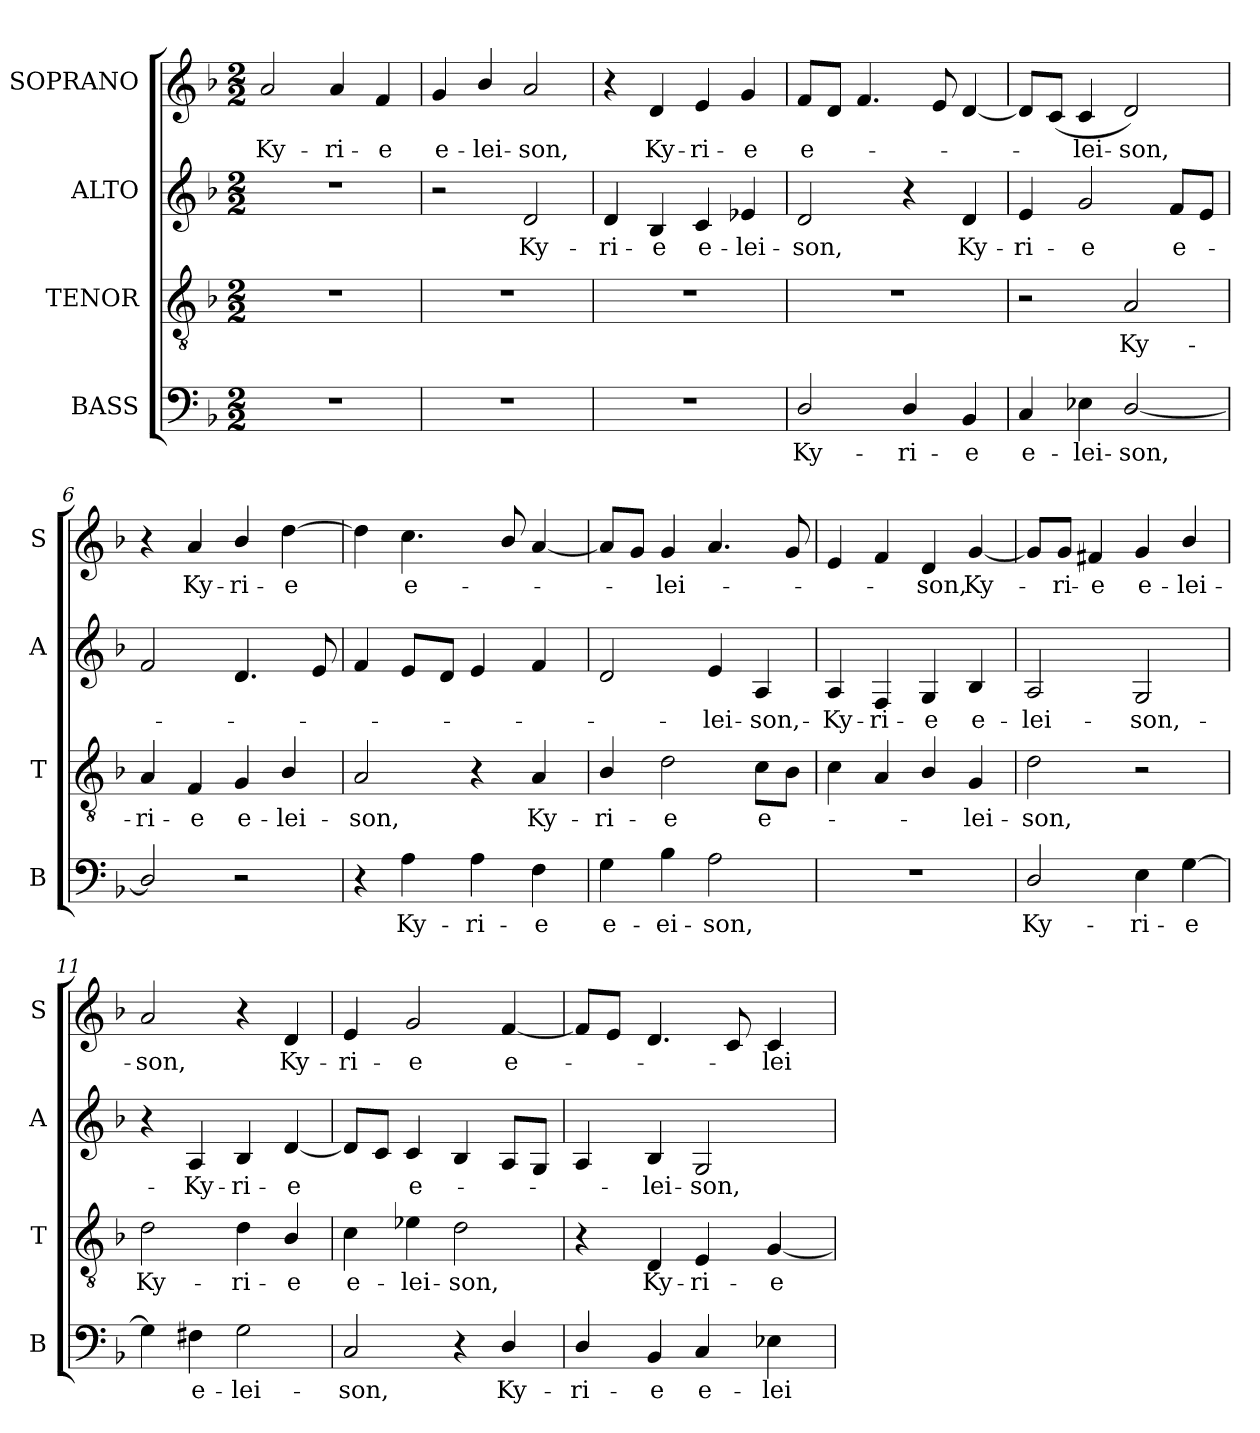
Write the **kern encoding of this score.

**kern	**text	**kern	**text	**kern	**text	**kern	**text
*part4	*part4	*part3	*part3	*part2	*part2	*part1	*part1
*staff4	*staff4	*staff3	*staff3	*staff2	*staff2	*staff1	*staff1
*I"BASS	*	*I"TENOR	*	*I"ALTO	*	*I"SOPRANO	*
*I'B	*	*I'T	*	*I'A	*	*I'S	*
!!LO:PB:g=z
*stria5	*	*stria5	*	*stria5	*	*stria5	*
*clefF4	*	*clefGv2	*	*clefG2	*	*clefG2	*
*k[b-]	*	*k[b-]	*	*k[b-]	*	*k[b-]	*
*F:	*	*F:	*	*F:	*	*F:	*
*M2/2	*	*M2/2	*	*M2/2	*	*M2/2	*
=1	=1	=1	=1	=1	=1	=1	=1
!	!	!	!	!	!	!	!LO:LY:b:cj
1r	.	1r	.	1r	.	2a/	Ky-
!	!	!	!	!	!	!	!LO:LY:b:cj
.	.	.	.	.	.	4a/	-ri-
!	!	!	!	!	!	!	!LO:LY:b:cj
.	.	.	.	.	.	4f/	-e
=2	=2	=2	=2	=2	=2	=2	=2
!	!	!	!	!	!	!	!LO:LY:b:cj
1r	.	1r	.	2r	.	4g/	e-
!	!	!	!	!	!	!	!LO:LY:b:cj
.	.	.	.	.	.	4b-/	-lei-
!	!	!	!	!	!LO:LY:b:cj	!	!LO:LY:b:cj
.	.	.	.	2d/	Ky-	2a/	-son,
=3	=3	=3	=3	=3	=3	=3	=3
!	!	!	!	!	!LO:LY:b:cj	!	!
1r	.	1r	.	4d/	-ri-	4r	.
!	!	!	!	!	!LO:LY:b:cj	!	!LO:LY:b:cj
.	.	.	.	4B-/	-e	4d/	Ky-
!	!	!	!	!	!LO:LY:b:cj	!	!LO:LY:b:cj
.	.	.	.	4c/	e-	4e/	-ri-
!	!	!	!	!	!LO:LY:b:cj	!	!LO:LY:b:cj
.	.	.	.	4e-X/	-lei-	4g/	-e
=4	=4	=4	=4	=4	=4	=4	=4
!	!LO:LY:b:cj	!	!	!	!LO:LY:b:cj	!	!LO:LY:b:rj
2D/	Ky-	1r	.	2d/	-son,	8f/L	e-
.	.	.	.	.	.	8d/J	.
.	.	.	.	.	.	4.f/	.
!	!LO:LY:b:cj	!	!	!	!	!	!
4D/	-ri-	.	.	4r	.	.	.
.	.	.	.	.	.	8e/	.
!	!LO:LY:b:cj	!	!	!	!LO:LY:b:cj	!	!
4BB-/	-e	.	.	4d/	Ky-	[<4d/	.
=5	=5	=5	=5	=5	=5	=5	=5
!	!LO:LY:b:cj	!	!	!	!LO:LY:b:cj	!	!
4C/	e-	2r	.	4e/	-ri-	8d/L]	.
.	.	.	.	.	.	(<8c/J	.
!	!LO:LY:b:cj	!	!	!	!LO:LY:b:cj	!	!LO:LY:b:cj
4E-X\	-lei-	.	.	2g/	-e	4c/	-lei-
!	!LO:LY:b	!	!LO:LY:b:cj	!	!	!	!LO:LY:b:cj
[<2D/	-son,	2A/	Ky-	.	.	2d/)	-son,
!	!	!	!	!	!LO:LY:b:rj	!	!
.	.	.	.	8f/L	e-	.	.
.	.	.	.	8e/J	.	.	.
=6	=6	=6	=6	=6	=6	=6	=6
!	!	!	!LO:LY:b:cj	!	!	!	!
2D/]	.	4A/	-ri-	2f/	.	4r	.
!	!	!	!LO:LY:b:cj	!	!	!	!LO:LY:b:cj
.	.	4F/	-e	.	.	4a/	Ky-
!	!	!	!LO:LY:b:cj	!	!	!	!LO:LY:b:cj
2r	.	4G/	e-	4.d/	.	4b-/	-ri-
!	!	!	!LO:LY:b:cj	!	!	!	!LO:LY:b:rj
.	.	4B-/	-lei-	.	.	[<4dd\	-e
.	.	.	.	8e/	.	.	.
!!LO:LB:g=z
=7	=7	=7	=7	=7	=7	=7	=7
!	!	!	!LO:LY:b:cj	!	!	!	!
*	*	*	*	*^	*	*	*
4r	.	2A/	-son,	4f/	4ryy	.	4dd\]	.
!	!LO:LY:b:cj	!	!	!	!	!	!	!LO:LY:b:rj
4A\	Ky-	.	.	8e/L	32ryy	.	4.cc\	e-
.	.	.	.	.	2ryy	.	.	.
.	.	.	.	8d/J	.	.	.	.
!	!LO:LY:b:cj	!	!	!	!	!	!	!
4A\	-ri-	4r	.	4e/	.	.	.	.
.	.	.	.	.	.	.	8b-/	.
!	!LO:LY:b:cj	!	!LO:LY:b:cj	!	!	!	!	!
4F\	-e	4A/	Ky-	4f/	.	.	[<4a/	.
.	.	.	.	.	8..ryy	.	.	.
=8	=8	=8	=8	=8	=8	=8	=8	=8
!	!LO:LY:b:cj	!	!LO:LY:b:cj	!	!	!	!	!
*	*	*	*	*v	*v	*	*	*
4G\	e-	4B-/	-ri-	2d/	.	8a/L]	.
.	.	.	.	.	.	8g/J	.
!	!LO:LY:b:cj	!	!LO:LY:b:cj	!	!	!	!LO:LY:b:cj
4B-\	-ei-	2d\	-e	.	.	4g/	-lei-
!	!LO:LY:b:cj	!	!	!	!LO:LY:b:cj	!	!
2A\	-son,	.	.	4e/	-lei-	4.a/	.
!	!	!	!LO:LY:b:rj	!	!LO:LY:b:cj	!	!
.	.	8c\L	e-	4A/	-son,-	.	.
.	.	8B-\J	.	.	.	8g/	.
=9	=9	=9	=9	=9	=9	=9	=9
!	!	!	!	!	!LO:LY:b:cj	!	!
1r	.	4c\	.	4A/	-Ky-	4e/	.
!	!	!	!	!	!LO:LY:b:cj	!	!
.	.	4A/	.	4F/	-ri-	4f/	.
!	!	!	!	!	!LO:LY:b:cj	!	!LO:LY:b:cj
.	.	4B-/	.	4G/	-e	4d/	-son,
!	!	!	!LO:LY:b:cj	!	!LO:LY:b:cj	!	!LO:LY:b:cj
.	.	4G/	-lei-	4B-/	e-	[<4g/	Ky-
=10	=10	=10	=10	=10	=10	=10	=10
!	!LO:LY:b:cj	!	!LO:LY:b:cj	!	!LO:LY:b:cj	!	!
2D/	Ky-	2d\	-son,	2A/	-lei-	8g/L]	.
!	!	!	!	!	!	!	!LO:LY:b:cj
.	.	.	.	.	.	8g/J	-ri-
!	!	!	!	!	!	!	!LO:LY:b:cj
.	.	.	.	.	.	4f#X/	-e
!	!LO:LY:b:cj	!	!	!	!LO:LY:b:cj	!	!LO:LY:b:cj
4E\	-ri-	2r	.	2G/	-son,-	4g/	e-
!	!LO:LY:b:rj	!	!	!	!	!	!LO:LY:b:cj
[>4G\	-e	.	.	.	.	4b-/	-lei-
=11	=11	=11	=11	=11	=11	=11	=11
!	!	!	!LO:LY:b:cj	!	!	!	!LO:LY:b:cj
4G\]	.	2d\	Ky-	4r	.	2a/	-son,
!	!LO:LY:b:cj	!	!	!	!LO:LY:b:cj	!	!
4F#X\	e-	.	.	4A/	-Ky-	.	.
!	!LO:LY:b:cj	!	!LO:LY:b:cj	!	!LO:LY:b:cj	!	!
2G\	-lei-	4d\	-ri-	4B-/	-ri-	4r	.
!	!	!	!LO:LY:b:cj	!	!LO:LY:b:rj	!	!LO:LY:b:cj
.	.	4B-/	-e	[<4d/	-e	4d/	Ky-
=12	=12	=12	=12	=12	=12	=12	=12
!	!LO:LY:b:cj	!	!LO:LY:b:cj	!	!	!	!LO:LY:b:cj
2C/	-son,	4c\	e-	8d/L]	.	4e/	-ri-
.	.	.	.	8c/J	.	.	.
!	!	!	!LO:LY:b:cj	!	!LO:LY:b:rj	!	!LO:LY:b:cj
.	.	4e-X\	-lei-	4c/	e-	2g/	-e
!	!	!	!LO:LY:b:cj	!	!	!	!
4r	.	2d\	-son,	4B-/	.	.	.
!	!LO:LY:b:cj	!	!	!	!	!	!LO:LY:b:rj
4D/	Ky-	.	.	8A/L	.	[>4f/	e-
.	.	.	.	8G/J	.	.	.
!!LO:LB:g=z
=13	=13	=13	=13	=13	=13	=13	=13
!	!	!	!	!	!	!LO:TX:a:t=!"	!
!	!LO:LY:b:cj	!	!	!	!	!	!
*	*	*	*	*	*	*^	*
4D/	-ri-	4r	.	4A/	.	8f/L]	8ryy	.
.	.	.	.	.	.	8e/J	32.ryy	.
.	.	.	.	.	.	.	2ryy	.
!	!LO:LY:b:cj	!	!LO:LY:b:cj	!	!LO:LY:b:cj	!	!	!
4BB-/	-e	4D/	Ky-	4B-/	-lei-	4.d/	.	.
!	!LO:LY:b:cj	!	!LO:LY:b:cj	!	!LO:LY:b:cj	!	!	!
4C/	e-	4E/	-ri-	2G/	-son,-	.	.	.
.	.	.	.	.	.	8c/	.	.
.	.	.	.	.	.	.	4ryy	.
!	!LO:LY:b:cj	!	!LO:LY:b:rj	!	!	!	!	!LO:LY:b:cj
4E-X\	-lei-	[<4G/	-e	.	.	4c/	.	-lei-
.	.	.	.	.	.	.	16ryy	.
.	.	.	.	.	.	.	64ryy	.
*	*	*	*	*	*	*v	*v	*
=	=	=	=	=	=	=	=
*-	*-	*-	*-	*-	*-	*-	*-
